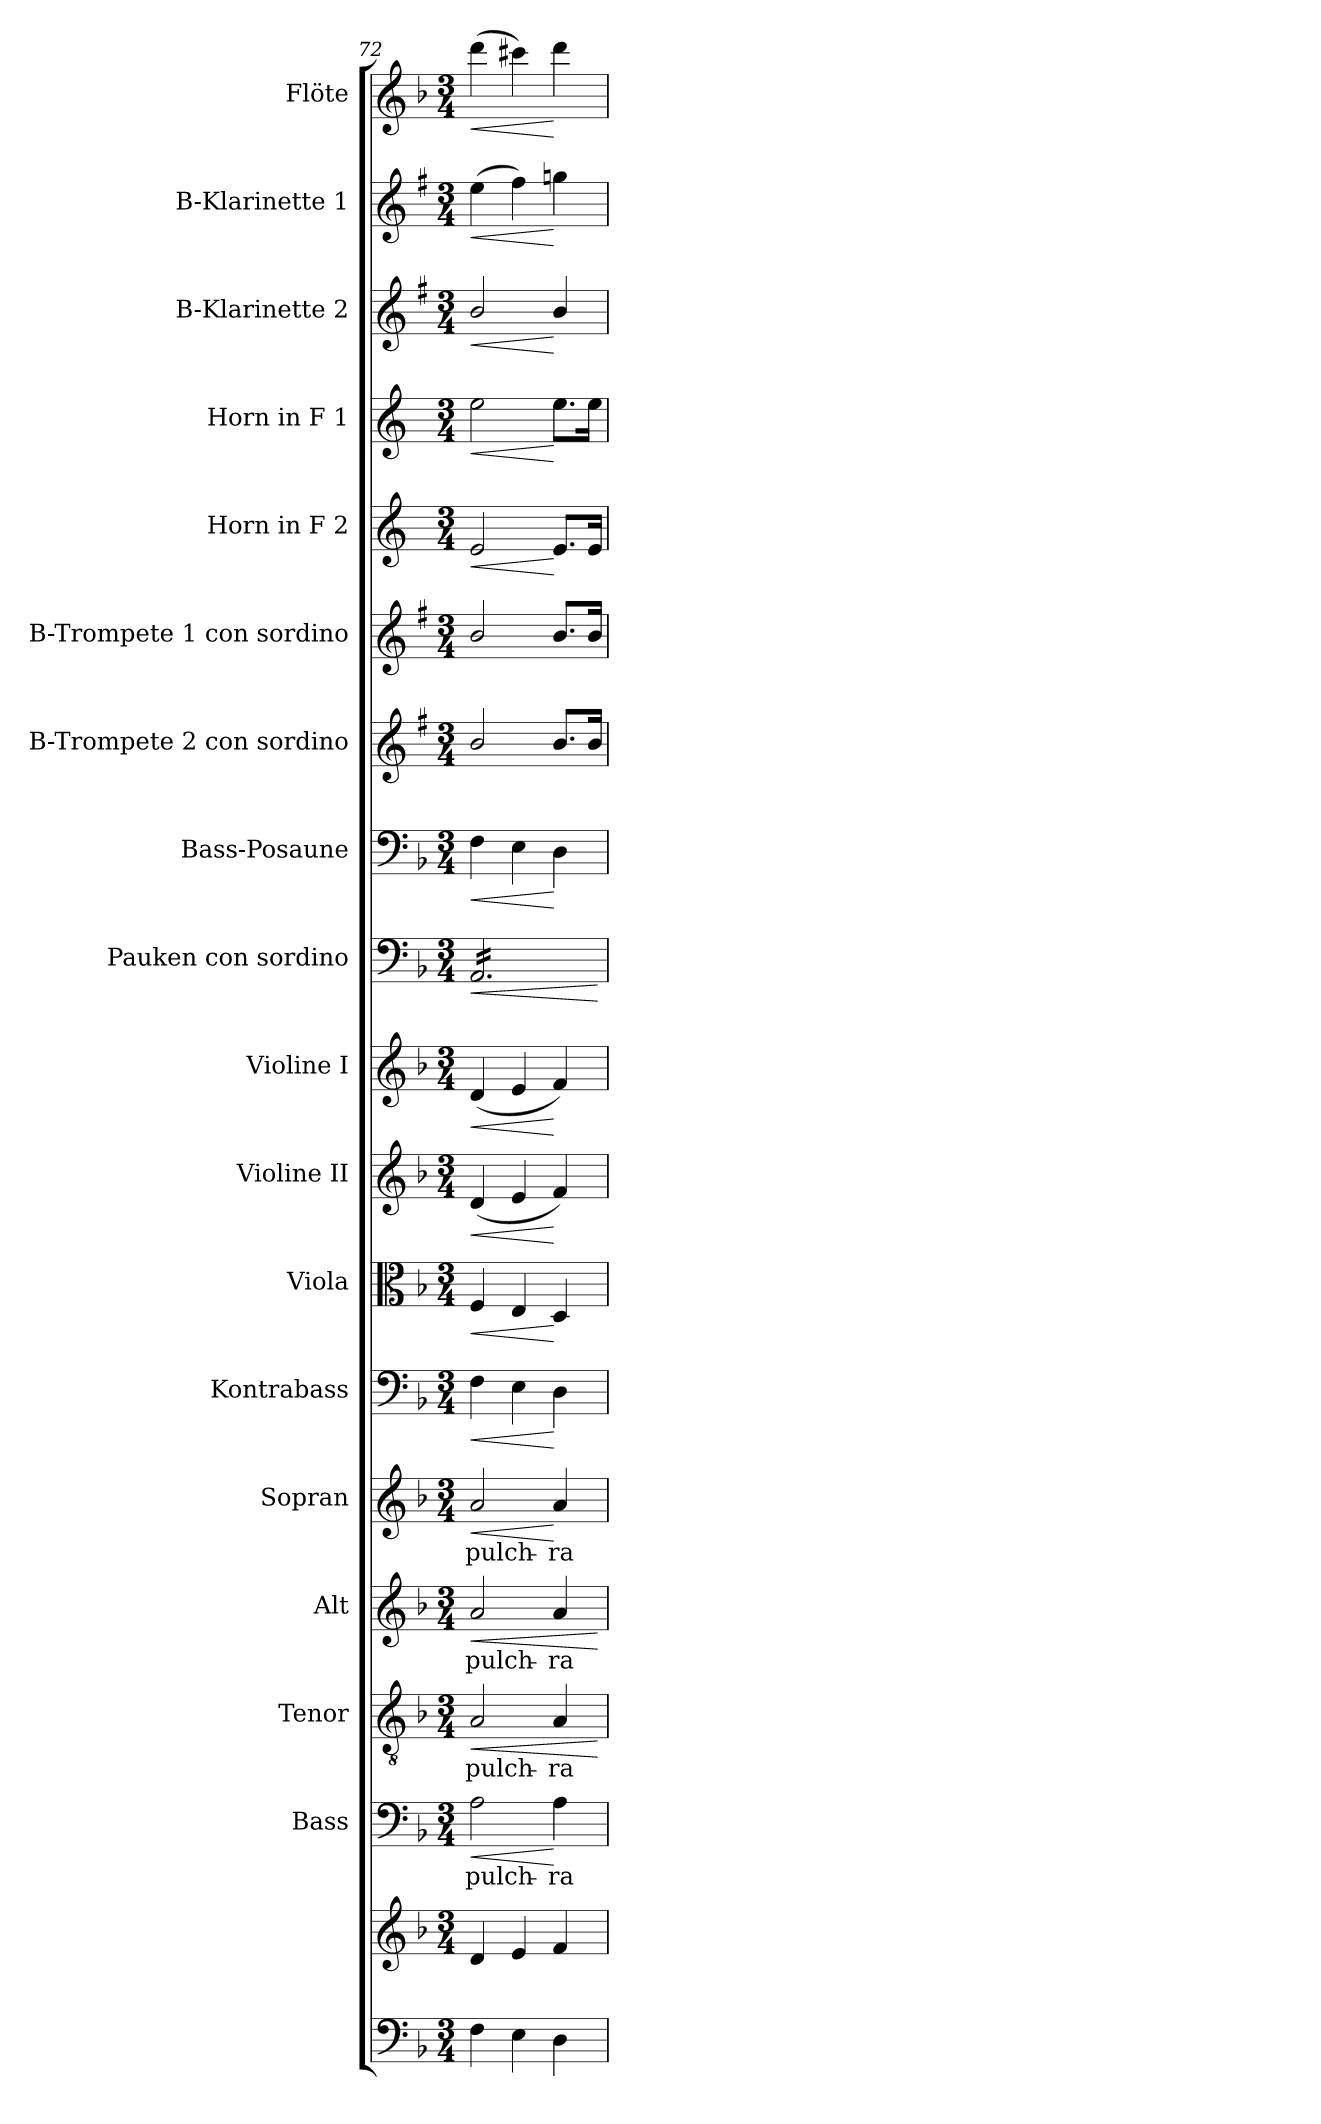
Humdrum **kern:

**kern	**kern	**kern	**text	**dynam	**kern	**text	**dynam	**kern	**text	**dynam	**kern	**text	**dynam	**kern	**dynam	**kern	**dynam	**kern	**dynam	**kern	**dynam	**kern	**dynam	**kern	**dynam	**kern	**kern	**kern	**dynam	**kern	**dynam	**kern	**dynam	**kern	**dynam	**kern	**dynam
*part18	*part18	*part17	*part17	*part17	*part16	*part16	*part16	*part15	*part15	*part15	*part14	*part14	*part14	*part13	*part13	*part12	*part12	*part11	*part11	*part10	*part10	*part9	*part9	*part8	*part8	*part7	*part6	*part5	*part5	*part4	*part4	*part3	*part3	*part2	*part2	*part1	*part1
*staff19	*staff18	*staff17	*staff17	*staff17	*staff16	*staff16	*staff16	*staff15	*staff15	*staff15	*staff14	*staff14	*staff14	*staff13	*staff13	*staff12	*staff12	*staff11	*staff11	*staff10	*staff10	*staff9	*staff9	*staff8	*staff8	*staff7	*staff6	*staff5	*staff5	*staff4	*staff4	*staff3	*staff3	*staff2	*staff2	*staff1	*staff1
*	*	*I"Bass	*	*	*I"Tenor	*	*	*I"Alt	*	*	*I"Sopran	*	*	*I"Kontrabass	*	*I"Viola	*	*I"Violine II	*	*I"Violine I	*	*I"Pauken con sordino	*	*I"Bass-Posaune	*	*I"B-Trompete 2 con sordino	*I"B-Trompete 1 con sordino	*I"Horn in F 2	*	*I"Horn in F 1	*	*I"B-Klarinette 2	*	*I"B-Klarinette 1	*	*I"Flöte	*
*	*	*I'B.	*	*	*I'T.	*	*	*I'A.	*	*	*I'S.	*	*	*I'Kb.	*	*I'Vla.	*	*I'Vl. II	*	*I'Vl. I	*	*I'Pk.	*	*I'B. Pos.	*	*I'B Trp. 2	*I'B Trp. 1	*	*	*	*	*I'B Kl. 2	*	*I'B Kl. 1	*	*I'Fl.	*
*clefF4	*clefG2	*clefF4	*	*	*clefGv2	*	*	*clefG2	*	*	*clefG2	*	*	*clefF4	*	*clefC3	*	*clefG2	*	*clefG2	*	*clefF4	*	*clefF4	*	*clefG2	*clefG2	*clefG2	*	*clefG2	*	*clefG2	*	*clefG2	*	*clefG2	*
*	*	*	*	*	*	*	*	*	*	*	*	*	*	*ITrd7c12	*	*	*	*	*	*	*	*	*	*	*	*ITrd1c2	*ITrd1c2	*ITrd4c7	*	*ITrd4c7	*	*ITrd1c2	*	*ITrd1c2	*	*	*
*k[b-]	*k[b-]	*k[b-]	*	*	*k[b-]	*	*	*k[b-]	*	*	*k[b-]	*	*	*k[b-]	*	*k[b-]	*	*k[b-]	*	*k[b-]	*	*k[b-]	*	*k[b-]	*	*k[b-]	*k[b-]	*k[b-]	*	*k[b-]	*	*k[b-]	*	*k[b-]	*	*k[b-]	*
*F:	*F:	*F:	*	*	*F:	*	*	*F:	*	*	*F:	*	*	*F:	*	*F:	*	*F:	*	*F:	*	*F:	*	*F:	*	*F:	*F:	*F:	*	*F:	*	*F:	*	*F:	*	*F:	*
*M3/4	*M3/4	*M3/4	*	*	*M3/4	*	*	*M3/4	*	*	*M3/4	*	*	*M3/4	*	*M3/4	*	*M3/4	*	*M3/4	*	*M3/4	*	*M3/4	*	*M3/4	*M3/4	*M3/4	*	*M3/4	*	*M3/4	*	*M3/4	*	*M3/4	*
=72	=72	=72	=72	=72	=72	=72	=72	=72	=72	=72	=72	=72	=72	=72	=72	=72	=72	=72	=72	=72	=72	=72	=72	=72	=72	=72	=72	=72	=72	=72	=72	=72	=72	=72	=72	=72	=72
!	!	!	!LO:LY:b	!LO:HP:b	!	!LO:LY:b	!LO:HP:b	!	!LO:LY:b	!LO:HP:b	!	!LO:LY:b	!LO:HP:b	!	!LO:HP:b	!	!LO:HP:b	!	!LO:HP:b	!	!LO:HP:b	!	!LO:HP:b	!	!LO:HP:b	!	!	!	!LO:HP:b	!	!LO:HP:b	!	!LO:HP:b	!	!LO:HP:b	!	!LO:HP:b
*	*	*	*	*	*	*	*	*	*	*	*	*	*	*	*	*	*	*	*	*	*	*tremolo	*	*	*	*	*	*	*	*	*	*	*	*	*	*	*
4F\	4d/	2A\	-pulch-	<	2A/	-pulch-	<	2a/	-pulch-	<	2a/	-pulch-	<	4FF\	<	4F/	<	(<4d/	<	(<4d/	<	16AA/LL	<	4F\	<	2a/	2a/	2A/	<	2a\	<	2a/	<	(>4dd\	<	(>4ddd\	<
.	.	.	.	.	.	.	.	.	.	.	.	.	.	.	.	.	.	.	.	.	.	16AA/	.	.	.	.	.	.	.	.	.	.	.	.	.	.	.
.	.	.	.	.	.	.	.	.	.	.	.	.	.	.	.	.	.	.	.	.	.	16AA/	.	.	.	.	.	.	.	.	.	.	.	.	.	.	.
.	.	.	.	.	.	.	.	.	.	.	.	.	.	.	.	.	.	.	.	.	.	16AA/	.	.	.	.	.	.	.	.	.	.	.	.	.	.	.
4E\	4e/	.	.	.	.	.	.	.	.	.	.	.	.	4EE\	.	4E/	.	4e/	.	4e/	.	16AA/	.	4E\	.	.	.	.	.	.	.	.	.	4ee\)	.	4ccc#X\)	.
.	.	.	.	.	.	.	.	.	.	.	.	.	.	.	.	.	.	.	.	.	.	16AA/	.	.	.	.	.	.	.	.	.	.	.	.	.	.	.
.	.	.	.	.	.	.	.	.	.	.	.	.	.	.	.	.	.	.	.	.	.	16AA/	.	.	.	.	.	.	.	.	.	.	.	.	.	.	.
.	.	.	.	.	.	.	.	.	.	.	.	.	.	.	.	.	.	.	.	.	.	16AA/	.	.	.	.	.	.	.	.	.	.	.	.	.	.	.
!	!	!	!LO:LY:b	!	!	!LO:LY:b	!	!	!LO:LY:b	!	!	!LO:LY:b	!	!	!	!	!	!	!	!	!	!	!	!	!	!	!	!	!	!	!	!	!	!	!	!	!
4D\	4f/	4A\	-ra	[	4A/	-ra	.	4a/	-ra	.	4a/	-ra	[	4DD\	[	4D/	[	4f/)	[	4f/)	[	16AA/	.	4D\	[	8.a/L	8.a/L	8.A/L	[	8.a\L	[	4a/	[	4ffn\	[	4ddd\	[
.	.	.	.	.	.	.	.	.	.	.	.	.	.	.	.	.	.	.	.	.	.	16AA/	.	.	.	.	.	.	.	.	.	.	.	.	.	.	.
.	.	.	.	.	.	.	.	.	.	.	.	.	.	.	.	.	.	.	.	.	.	16AA/	.	.	.	.	.	.	.	.	.	.	.	.	.	.	.
.	.	.	.	.	.	.	.	.	.	.	.	.	.	.	.	.	.	.	.	.	.	16AA/JJ	.	.	.	16a/Jk	16a/Jk	16A/Jk	.	16a\Jk	.	.	.	.	.	.	.
*	*	*	*	*	*	*	*	*	*	*	*	*	*	*	*	*	*	*	*	*	*	*Xtremolo	*	*	*	*	*	*	*	*	*	*	*	*	*	*	*
.	.	.	.	.	.	.	[	.	.	[	.	.	.	.	.	.	.	.	.	.	.	.	[	.	.	.	.	.	.	.	.	.	.	.	.	.	.
=	=	=	=	=	=	=	=	=	=	=	=	=	=	=	=	=	=	=	=	=	=	=	=	=	=	=	=	=	=	=	=	=	=	=	=	=	=
*-	*-	*-	*-	*-	*-	*-	*-	*-	*-	*-	*-	*-	*-	*-	*-	*-	*-	*-	*-	*-	*-	*-	*-	*-	*-	*-	*-	*-	*-	*-	*-	*-	*-	*-	*-	*-	*-
